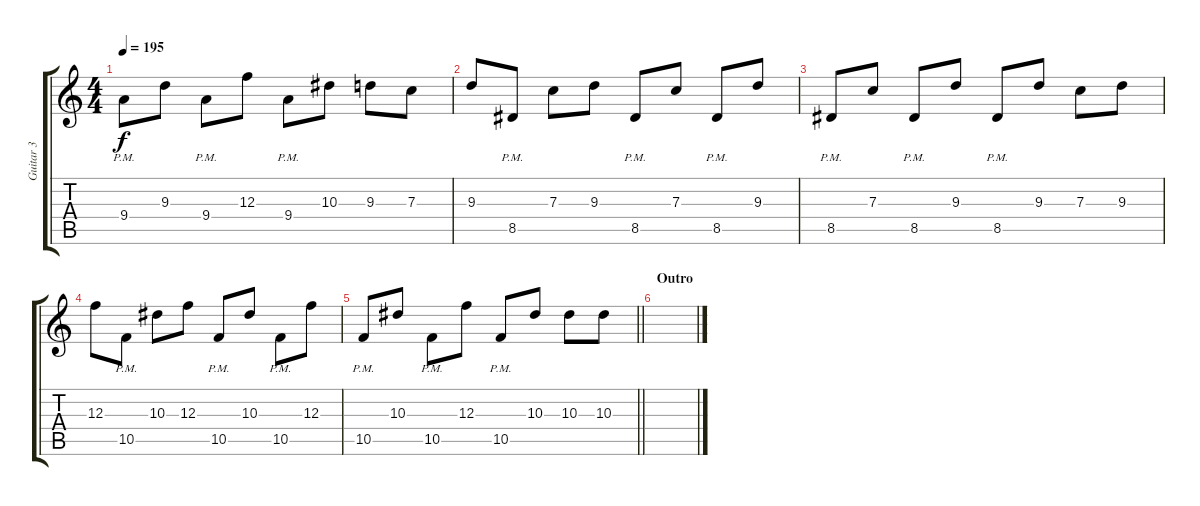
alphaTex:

\track ("Guitar 3" "Guitar 3") {instrument overdrivenguitar}
\staff {score tabs}
\tuning (D4 A3 F3 C3 G2 D2) {hide}
\ts (4 4)
\tempo 195
\clef g2
\ks c
9.4{pm}.8{dy f} 9.3.8 9.4{pm}.8 12.3.8 9.4{pm}.8 10.3.8 9.3.8 7.3.8 |
9.3.8 8.5{pm}.8 7.3.8 9.3.8 8.5{pm}.8 7.3.8 8.5{pm}.8 9.3.8 |
8.5{pm}.8 7.3.8 8.5{pm}.8 9.3.8 8.5{pm}.8 9.3.8 7.3.8 9.3.8 |
12.3.8 10.5{pm}.8 10.3.8 12.3.8 10.5{pm}.8 10.3.8 10.5{pm}.8 12.3.8 |
\barLineRight lightlight
10.5{pm}.8 10.3.8 10.5{pm}.8 12.3.8 10.5{pm}.8 10.3.8 10.3.8 10.3.8 |
\section ("" "Outro")
